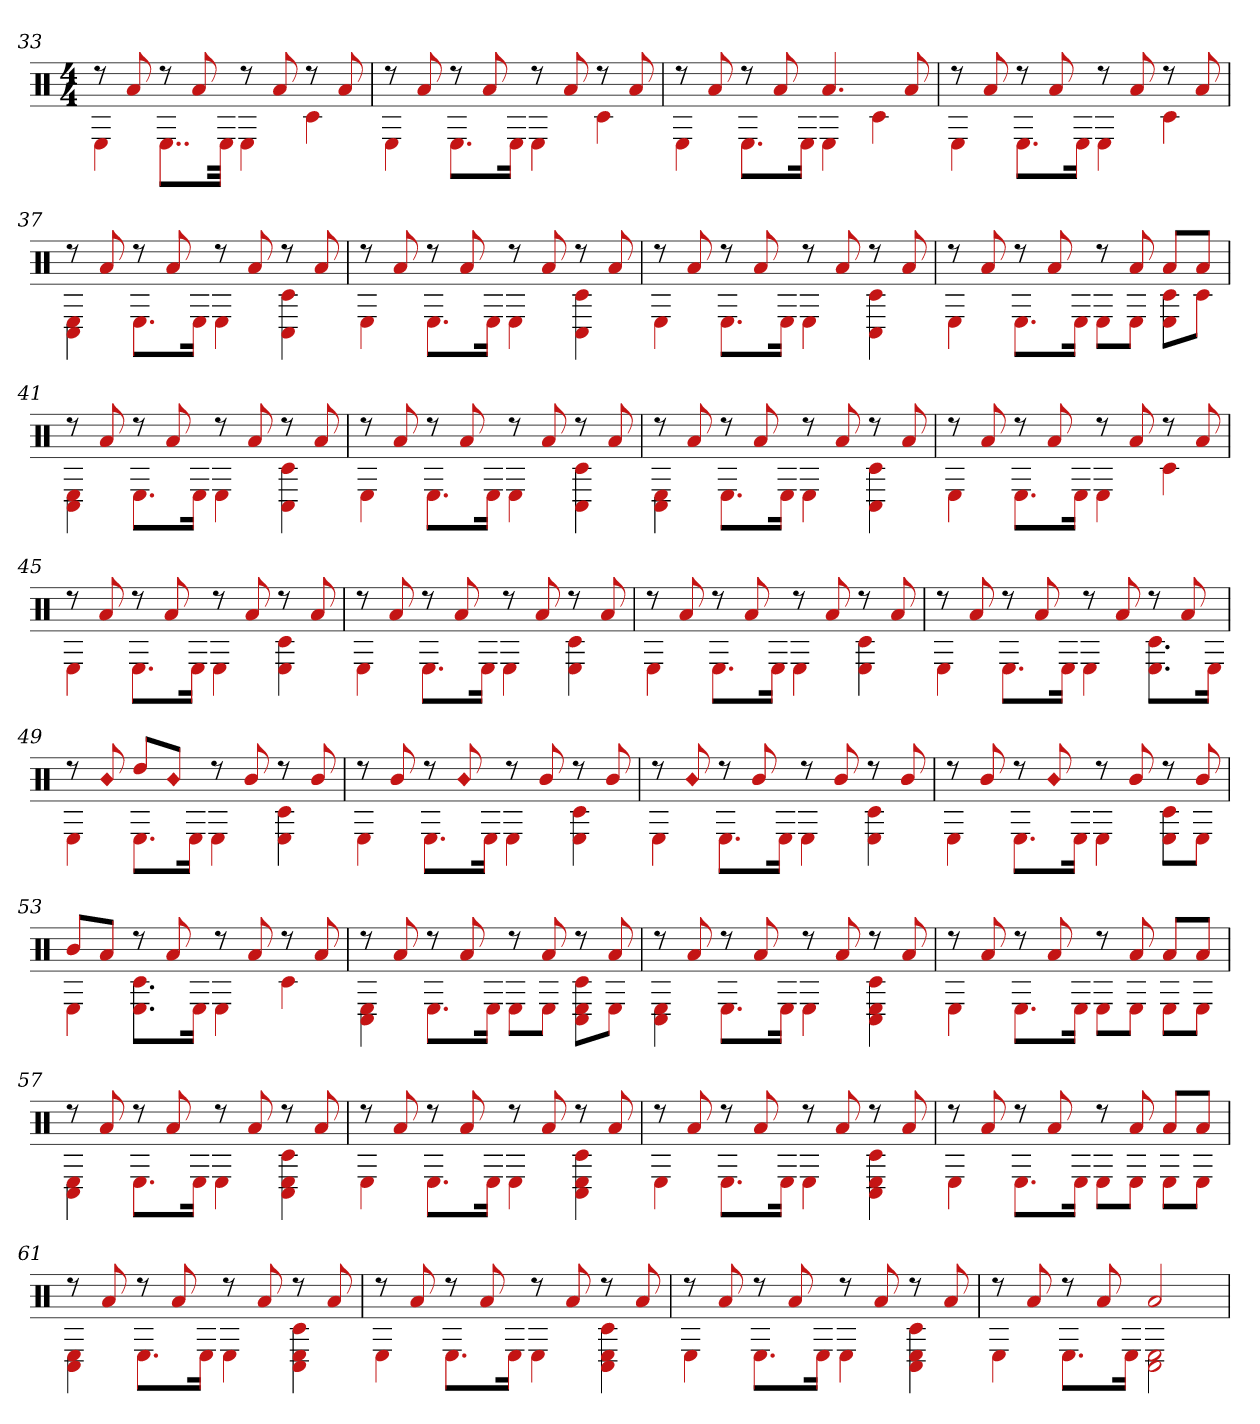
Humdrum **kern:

**kern
*part1
*staff1
*clefX
*k[]
*M4/4
=33
*^
8r	4E
8a	.
8r	8..EL
8a	.
.	32EJkk
8r	4E
8a	.
8r	4c#
8a	.
=34	=34
8r	4E
8a	.
8r	8.EL
8a	.
.	16EJk
8r	4E
8a	.
8r	4c#
8a	.
=35	=35
8r	4E
8a	.
8r	8.EL
8a	.
.	16EJk
4.a	4E
.	4c#
8a	.
=36	=36
8r	4E
8a	.
8r	8.EL
8a	.
.	16EJk
8r	4E
8a	.
8r	4c#
8a	.
=37	=37
8r	4C# 4E
8a	.
8r	8.EL
8a	.
.	16EJk
8r	4E
8a	.
8r	4C# 4c#
8a	.
=38	=38
8r	4E
8a	.
8r	8.EL
8a	.
.	16EJk
8r	4E
8a	.
8r	4C# 4c#
8a	.
=39	=39
8r	4E
8a	.
8r	8.EL
8a	.
.	16EJk
8r	4E
8a	.
8r	4C# 4c#
8a	.
=40	=40
8r	4E
8a	.
8r	8.EL
8a	.
.	16EJk
8r	8EL
8a	8EJ
8aL	8c# 8EL
8aJ	8c#J
=41	=41
8r	4C# 4E
8a	.
8r	8.EL
8a	.
.	16EJk
8r	4E
8a	.
8r	4C# 4c#
8a	.
=42	=42
8r	4E
8a	.
8r	8.EL
8a	.
.	16EJk
8r	4E
8a	.
8r	4C# 4c#
8a	.
=43	=43
8r	4C# 4E
8a	.
8r	8.EL
8a	.
.	16EJk
8r	4E
8a	.
8r	4C# 4c#
8a	.
=44	=44
8r	4E
8a	.
8r	8.EL
8a	.
.	16EJk
8r	4E
8a	.
8r	4c#
8a	.
=45	=45
8r	4E
8a	.
8r	8.EL
8a	.
.	16EJk
8r	4E
8a	.
8r	4c# 4E
8a	.
=46	=46
8r	4E
8a	.
8r	8.EL
8a	.
.	16EJk
8r	4E
8a	.
8r	4E 4c#
8a	.
=47	=47
8r	4E
8a	.
8r	8.EL
8a	.
.	16EJk
8r	4E
8a	.
8r	4c# 4E
8a	.
=48	=48
8r	4E
8a	.
8r	8.EL
8a	.
.	16EJk
8r	4E
8a	.
8r	8.c# 8.EL
8a	.
.	16EJk
=49	=49
8r	4E
!LO:N:head=diamond	!
8b	.
8ddL	8.EL
!LO:N:head=diamond	!
8bJ	.
.	16EJk
8r	4E
8b	.
8r	4c# 4E
8b	.
=50	=50
8r	4E
8b	.
8r	8.EL
!LO:N:head=diamond	!
8b	.
.	16EJk
8r	4E
8b	.
8r	4c# 4E
8b	.
=51	=51
8r	4E
!LO:N:head=diamond	!
8b	.
8r	8.EL
8b	.
.	16EJk
8r	4E
8b	.
8r	4c# 4E
8b	.
=52	=52
8r	4E
8b	.
8r	8.EL
!LO:N:head=diamond	!
8b	.
.	16EJk
8r	4E
8b	.
8r	8E 8c#L
8b	8EJ
=53	=53
8bL	4E
8aJ	.
8r	8.c# 8.EL
8a	.
.	16EJk
8r	4E
8a	.
8r	4c#
8a	.
=54	=54
8r	4C# 4E
8a	.
8r	8.EL
8a	.
.	16EJk
8r	8EL
8a	8EJ
8r	8C# 8E 8c#L
8a	8EJ
=55	=55
8r	4C# 4E
8a	.
8r	8.EL
8a	.
.	16EJk
8r	4E
8a	.
8r	4C# 4E 4c#
8a	.
=56	=56
8r	4E
8a	.
8r	8.EL
8a	.
.	16EJk
8r	8EL
8a	8EJ
8aL	8EL
8aJ	8EJ
=57	=57
8r	4C# 4E
8a	.
8r	8.EL
8a	.
.	16EJk
8r	4E
8a	.
8r	4E 4c# 4C#
8a	.
=58	=58
8r	4E
8a	.
8r	8.EL
8a	.
.	16EJk
8r	4E
8a	.
8r	4C# 4c# 4E
8a	.
=59	=59
8r	4E
8a	.
8r	8.EL
8a	.
.	16EJk
8r	4E
8a	.
8r	4C# 4c# 4E
8a	.
=60	=60
8r	4E
8a	.
8r	8.EL
8a	.
.	16EJk
8r	8EL
8a	8EJ
8aL	8EL
8aJ	8EJ
=61	=61
8r	4C# 4E
8a	.
8r	8.EL
8a	.
.	16EJk
8r	4E
8a	.
8r	4C# 4E 4c#
8a	.
=62	=62
8r	4E
8a	.
8r	8.EL
8a	.
.	16EJk
8r	4E
8a	.
8r	4C# 4c# 4E
8a	.
=63	=63
8r	4E
8a	.
8r	8.EL
8a	.
.	16EJk
8r	4E
8a	.
8r	4c# 4C# 4E
8a	.
=64	=64
8r	4E
8a	.
8r	8.EL
8a	.
.	16EJk
2a	2E 2C#
*v	*v
=
*-
